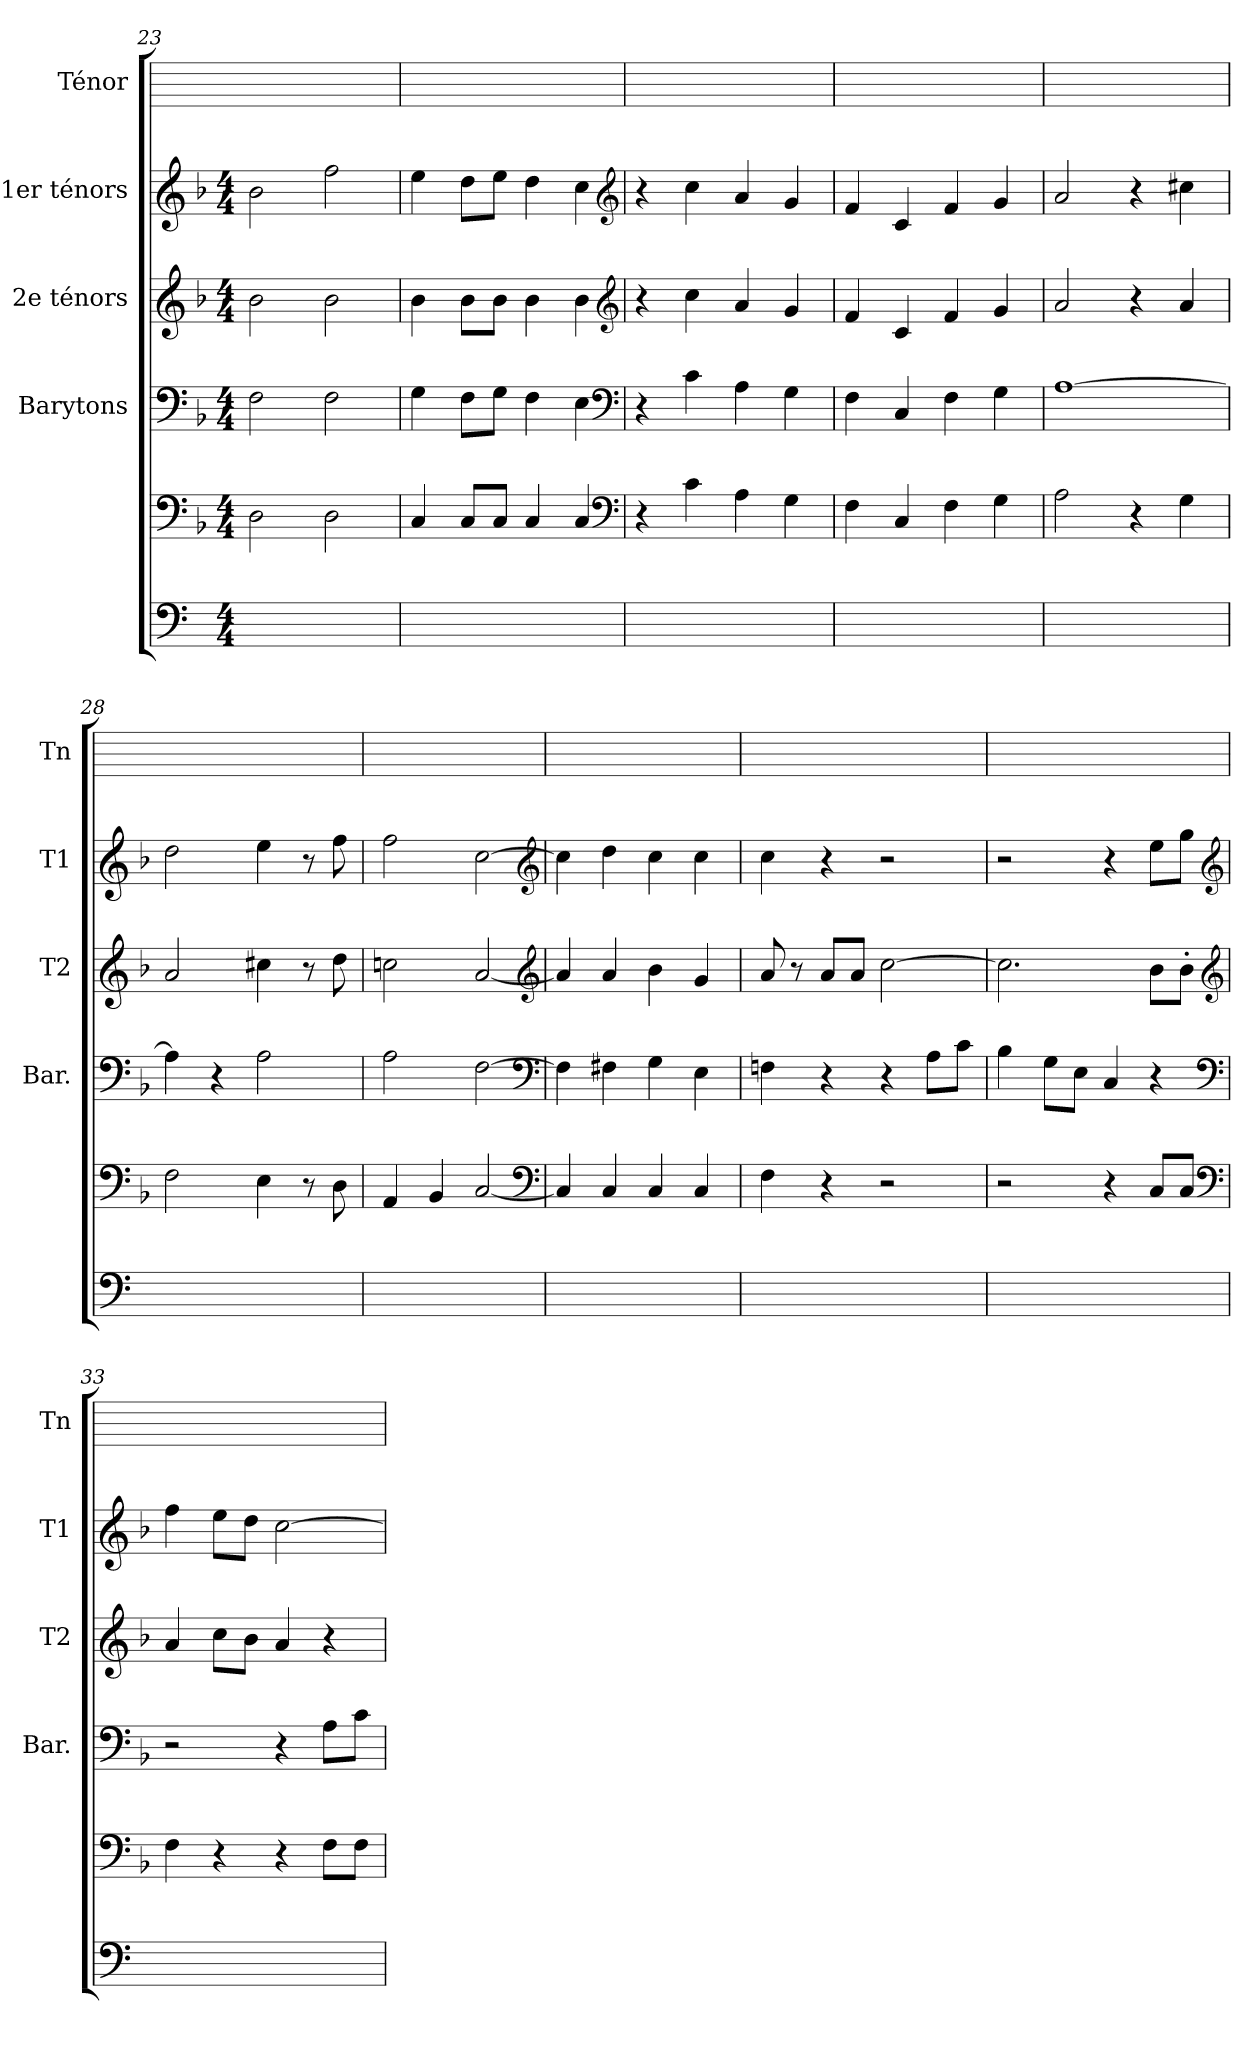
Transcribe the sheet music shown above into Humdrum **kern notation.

**kern	**kern	**kern	**kern	**kern	**kern
*part5	*part5	*part4	*part3	*part2	*part1
*staff6	*staff5	*staff4	*staff3	*staff2	*staff1
*	*	*I"Barytons	*I"2e ténors	*I"1er ténors	*I"Ténor
*	*	*I'Bar.	*I'T2	*I'T1	*I'Tn
*clefF4	*clefF4	*clefF4	*clefG2	*clefG2	*
*	*k[b-]	*k[b-]	*k[b-]	*k[b-]	*
*M4/4	*M4/4	*M4/4	*M4/4	*M4/4	*
=23	=23	=23	=23	=23	=23
1ryy	2D	2F	2b-	2b-	1ryy
.	2D	2F	2b-	2ff	.
=24	=24	=24	=24	=24	=24
1ryy	4C	4G	4b-	4ee	1ryy
.	8C/L	8F\L	8b-\L	8dd\L	.
.	8C/J	8G\J	8b-\J	8ee\J	.
.	4C	4F	4b-	4dd	.
.	4C	4E	4b-	4cc	.
*	*clefF4	*clefF4	*clefG2	*clefG2	*
!!LO:LB:g=z
=25	=25	=25	=25	=25	=25
1ryy	4r	4r	4r	4r	1ryy
.	4c	4c	4cc	4cc	.
.	4A	4A	4a	4a	.
.	4G	4G	4g	4g	.
=26	=26	=26	=26	=26	=26
1ryy	4F	4F	4f	4f	1ryy
.	4C	4C	4c	4c	.
.	4F	4F	4f	4f	.
.	4G	4G	4g	4g	.
=27	=27	=27	=27	=27	=27
1ryy	2A	[1A	2a	2a	1ryy
.	4r	.	4r	4r	.
.	4G	.	4a	4cc#X	.
=28	=28	=28	=28	=28	=28
1ryy	2F	4A]	2a	2dd	1ryy
.	.	4r	.	.	.
.	4E	2A	4cc#X	4ee	.
.	8r	.	8r	8r	.
.	8D	.	8dd	8ff	.
=29	=29	=29	=29	=29	=29
1ryy	4AA	2A	2ccn	2ff	1ryy
.	4BB-	.	.	.	.
.	[2C	[2F	[2a	[2cc	.
*	*clefF4	*clefF4	*clefG2	*clefG2	*
!!LO:PB:g=z
=30	=30	=30	=30	=30	=30
1ryy	4C]	4F]	4a]	4cc]	1ryy
.	4C	4F#X	4a	4dd	.
.	4C	4G	4b-	4cc	.
.	4C	4E	4g	4cc	.
=31	=31	=31	=31	=31	=31
1ryy	4F	4Fn	8a	4cc	1ryy
.	.	.	8r	.	.
.	4r	4r	8a/L	4r	.
.	.	.	8a/J	.	.
.	2r	4r	[2cc	2r	.
.	.	8A\L	.	.	.
.	.	8c\J	.	.	.
=32	=32	=32	=32	=32	=32
1ryy	2r	4B-	2.cc]	2r	1ryy
.	.	8G\L	.	.	.
.	.	8E\J	.	.	.
.	4r	4C	.	4r	.
.	8C/L	4r	8b-\L	8ee\L	.
.	8C/J	.	8b-'<\J	8gg\J	.
*	*clefF4	*clefF4	*clefG2	*clefG2	*
!!LO:LB:g=z
=33	=33	=33	=33	=33	=33
1ryy	4F	2r	4a	4ff	1ryy
.	4r	.	8cc\L	8ee\L	.
.	.	.	8b-\J	8dd\J	.
.	4r	4r	4a	[2cc	.
.	8F\L	8A\L	4r	.	.
.	8F\J	8c\J	.	.	.
=	=	=	=	=	=
*-	*-	*-	*-	*-	*-
